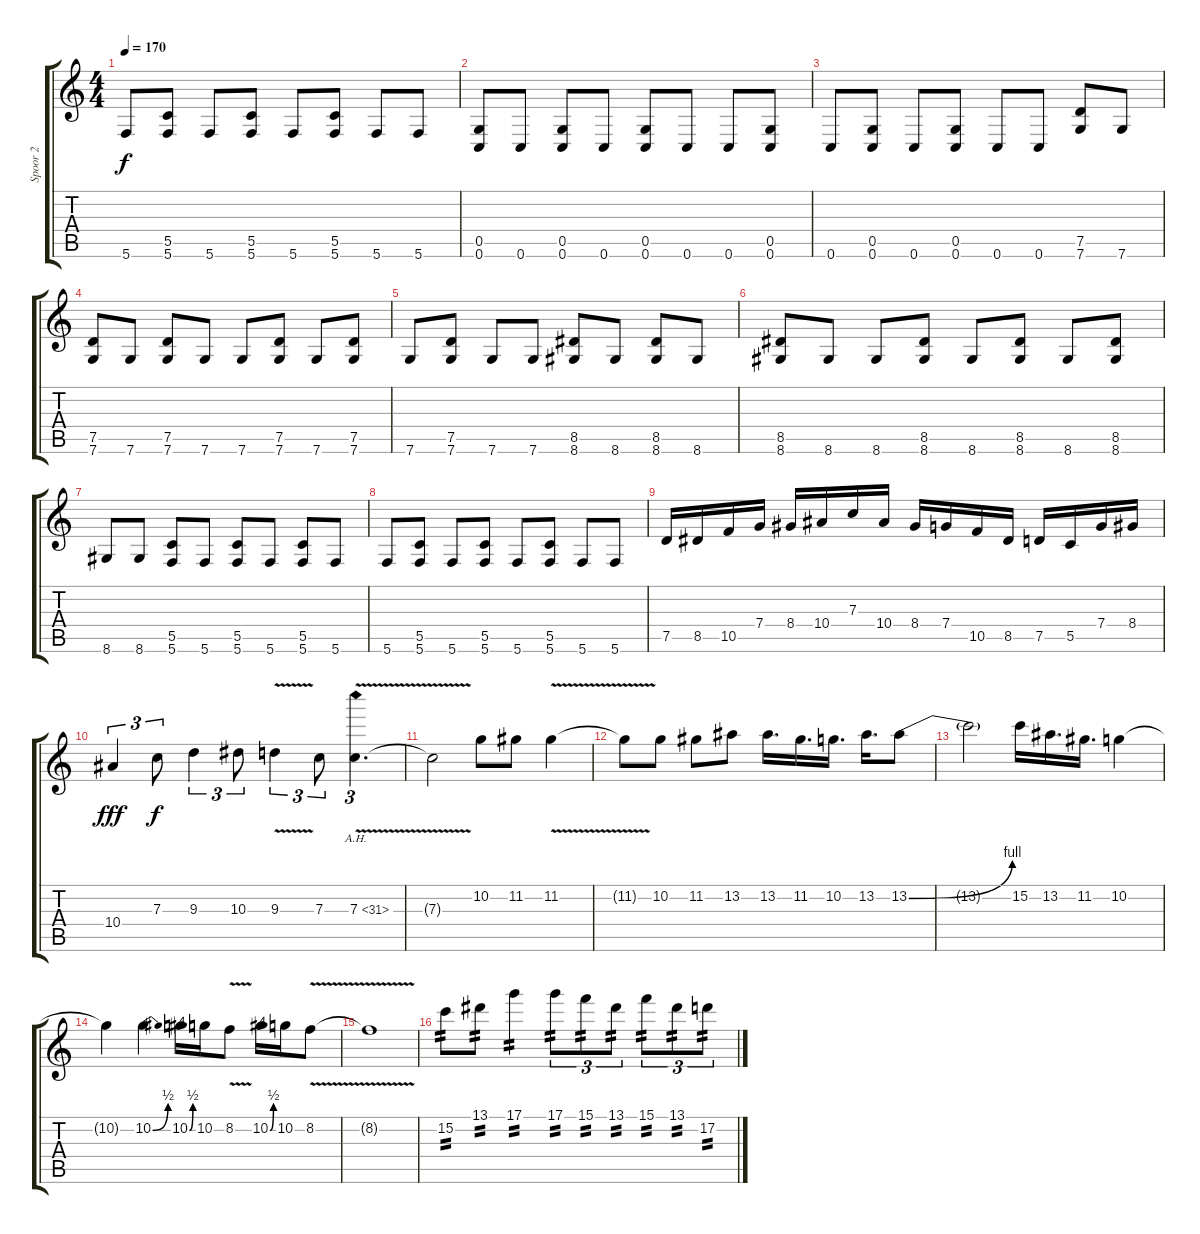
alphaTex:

\track ("Spoor 2" "Spoor 2") {instrument distortionguitar}
\staff {score tabs}
\tuning (D4 A3 F3 C3 G2 C2) {hide}
\ts (4 4)
\tempo 170
\clef g2
\ks c
5.6.8{dy f} (5.5 5.6).8 5.6.8 (5.5 5.6).8 5.6.8 (5.5 5.6).8 5.6.8 5.6.8 |
(0.5 0.6).8 0.6.8 (0.5 0.6).8 0.6.8 (0.5 0.6).8 0.6.8 0.6.8 (0.5 0.6).8 |
0.6.8 (0.5 0.6).8 0.6.8 (0.5 0.6).8 0.6.8 0.6.8 (7.5 7.6).8 7.6.8 |
(7.5 7.6).8 7.6.8 (7.5 7.6).8 7.6.8 7.6.8 (7.5 7.6).8 7.6.8 (7.5 7.6).8 |
7.6.8 (7.5 7.6).8 7.6.8 7.6.8 (8.5 8.6).8 8.6.8 (8.5 8.6).8 8.6.8 |
(8.5 8.6).8 8.6.8 8.6.8 (8.5 8.6).8 8.6.8 (8.5 8.6).8 8.6.8 (8.5 8.6).8 |
8.6.8 8.6.8 (5.5 5.6).8 5.6.8 (5.5 5.6).8 5.6.8 (5.5 5.6).8 5.6.8 |
5.6.8 (5.5 5.6).8 5.6.8 (5.5 5.6).8 5.6.8 (5.5 5.6).8 5.6.8 5.6.8 |
7.5.16 8.5.16 10.5.16 7.4.16 8.4.16 10.4.16 7.3.16 10.4.16 8.4.16 7.4.16 10.5.16 8.5.16 7.5.16 5.5.16 7.4.16 8.4.16 |
10.4.4{tu (3 2) dy fff} 7.3.8{tu (3 2) dy f} 9.3.4{tu (3 2)} 10.3.8{tu (3 2)} 9.3{v}.4{tu (3 2)} 7.3.8{tu (3 2)} 7.3{ah 24 v}.4{d tu (3 2)} |
7.3{t}.2 10.2.8 11.2.8 11.2{v}.4 |
11.2{t}.8 10.2.8 11.2.8 13.2.8 13.2.16{d} 11.2.16{d} 10.2.16{d} 13.2.16{d} 13.2{be (bend 0 0 60 4)}.8 |
13.2{t}.2 15.2.16 13.2.16{d} 11.2.16{d} 10.2.4 |
10.2{t}.4 10.2{be (bend 0 0 60 2)}.4 10.2{be (bend 0 0 60 2)}.16 10.2.16 8.2{v}.8 10.2{be (bend 0 0 60 2)}.16 10.2.16 8.2{v}.8 |
8.2{t}.1 |
15.2.8{tp 2} 13.1.8{tp 2} 17.1.4{tp 2} 17.1.8{tu (3 2) tp 2} 15.1.8{tu (3 2) tp 2} 13.1.8{tu (3 2) tp 2} 15.1.8{tu (3 2) tp 2} 13.1.8{tu (3 2) tp 2} 17.2.8{tu (3 2) tp 2}
